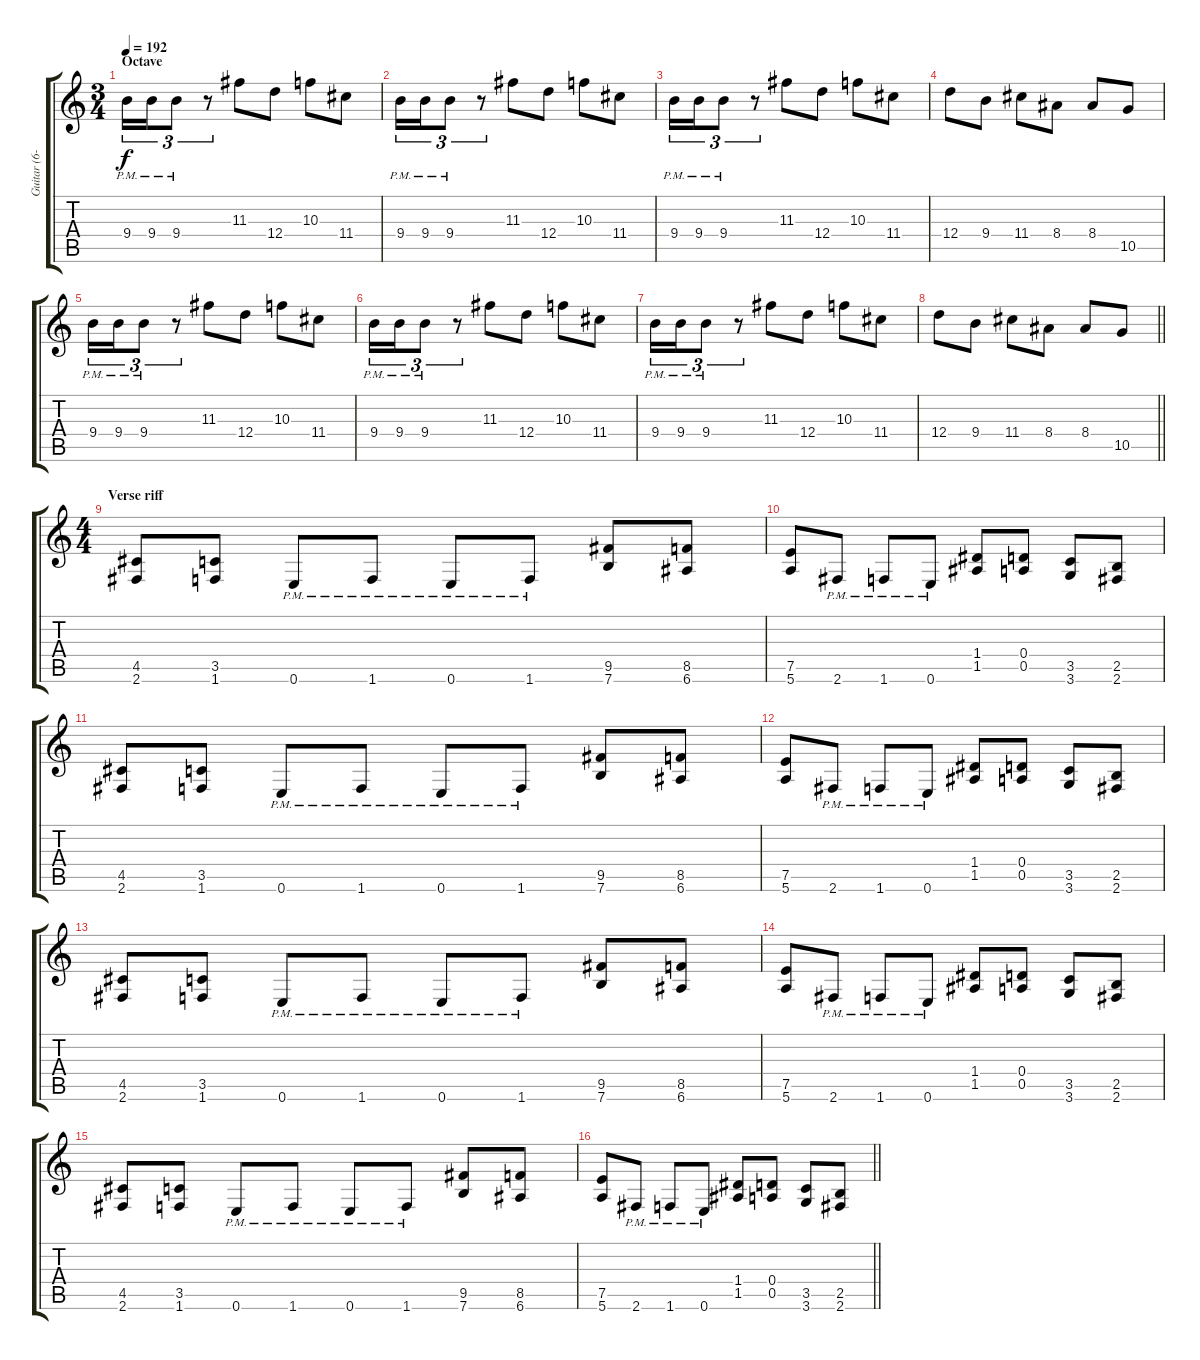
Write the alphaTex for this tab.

\track ("Guitar (6-string)" "Guitar (6-") {instrument distortionguitar}
\staff {score tabs}
\tuning (E4 B3 G3 D3 A2 E2) {hide}
\ts (3 4)
\section ("" "Octave")
\tempo 192
\clef g2
\ks c
9.4{pm}.16{tu (3 2) dy f} 9.4{pm}.16{tu (3 2)} 9.4{pm}.8{tu (3 2)} r.8{tu (3 2)} 11.3.8 12.4.8 10.3.8 11.4.8 |
9.4{pm}.16{tu (3 2)} 9.4{pm}.16{tu (3 2)} 9.4{pm}.8{tu (3 2)} r.8{tu (3 2)} 11.3.8 12.4.8 10.3.8 11.4.8 |
9.4{pm}.16{tu (3 2)} 9.4{pm}.16{tu (3 2)} 9.4{pm}.8{tu (3 2)} r.8{tu (3 2)} 11.3.8 12.4.8 10.3.8 11.4.8 |
12.4.8 9.4.8 11.4.8 8.4.8 8.4.8 10.5.8 |
9.4{pm}.16{tu (3 2)} 9.4{pm}.16{tu (3 2)} 9.4{pm}.8{tu (3 2)} r.8{tu (3 2)} 11.3.8 12.4.8 10.3.8 11.4.8 |
9.4{pm}.16{tu (3 2)} 9.4{pm}.16{tu (3 2)} 9.4{pm}.8{tu (3 2)} r.8{tu (3 2)} 11.3.8 12.4.8 10.3.8 11.4.8 |
9.4{pm}.16{tu (3 2)} 9.4{pm}.16{tu (3 2)} 9.4{pm}.8{tu (3 2)} r.8{tu (3 2)} 11.3.8 12.4.8 10.3.8 11.4.8 |
\barLineRight lightlight
12.4.8 9.4.8 11.4.8 8.4.8 8.4.8 10.5.8 |
\ts (4 4)
\section ("" "Verse riff")
(4.5 2.6).8{balance 0} (3.5 1.6).8 0.6{pm}.8 1.6{pm}.8 0.6{pm}.8 1.6{pm}.8 (9.5 7.6).8 (8.5 6.6).8 |
(7.5 5.6).8 2.6{pm}.8 1.6{pm}.8 0.6{pm}.8 (1.4 1.5).8 (0.4 0.5).8 (3.5 3.6).8 (2.5 2.6).8 |
(4.5 2.6).8 (3.5 1.6).8 0.6{pm}.8 1.6{pm}.8 0.6{pm}.8 1.6{pm}.8 (9.5 7.6).8 (8.5 6.6).8 |
(7.5 5.6).8 2.6{pm}.8 1.6{pm}.8 0.6{pm}.8 (1.4 1.5).8 (0.4 0.5).8 (3.5 3.6).8 (2.5 2.6).8 |
(4.5 2.6).8 (3.5 1.6).8 0.6{pm}.8 1.6{pm}.8 0.6{pm}.8 1.6{pm}.8 (9.5 7.6).8 (8.5 6.6).8 |
(7.5 5.6).8 2.6{pm}.8 1.6{pm}.8 0.6{pm}.8 (1.4 1.5).8 (0.4 0.5).8 (3.5 3.6).8 (2.5 2.6).8 |
(4.5 2.6).8 (3.5 1.6).8 0.6{pm}.8 1.6{pm}.8 0.6{pm}.8 1.6{pm}.8 (9.5 7.6).8 (8.5 6.6).8 |
\barLineRight lightlight
(7.5 5.6).8 2.6{pm}.8 1.6{pm}.8 0.6{pm}.8 (1.4 1.5).8 (0.4 0.5).8 (3.5 3.6).8 (2.5 2.6).8
